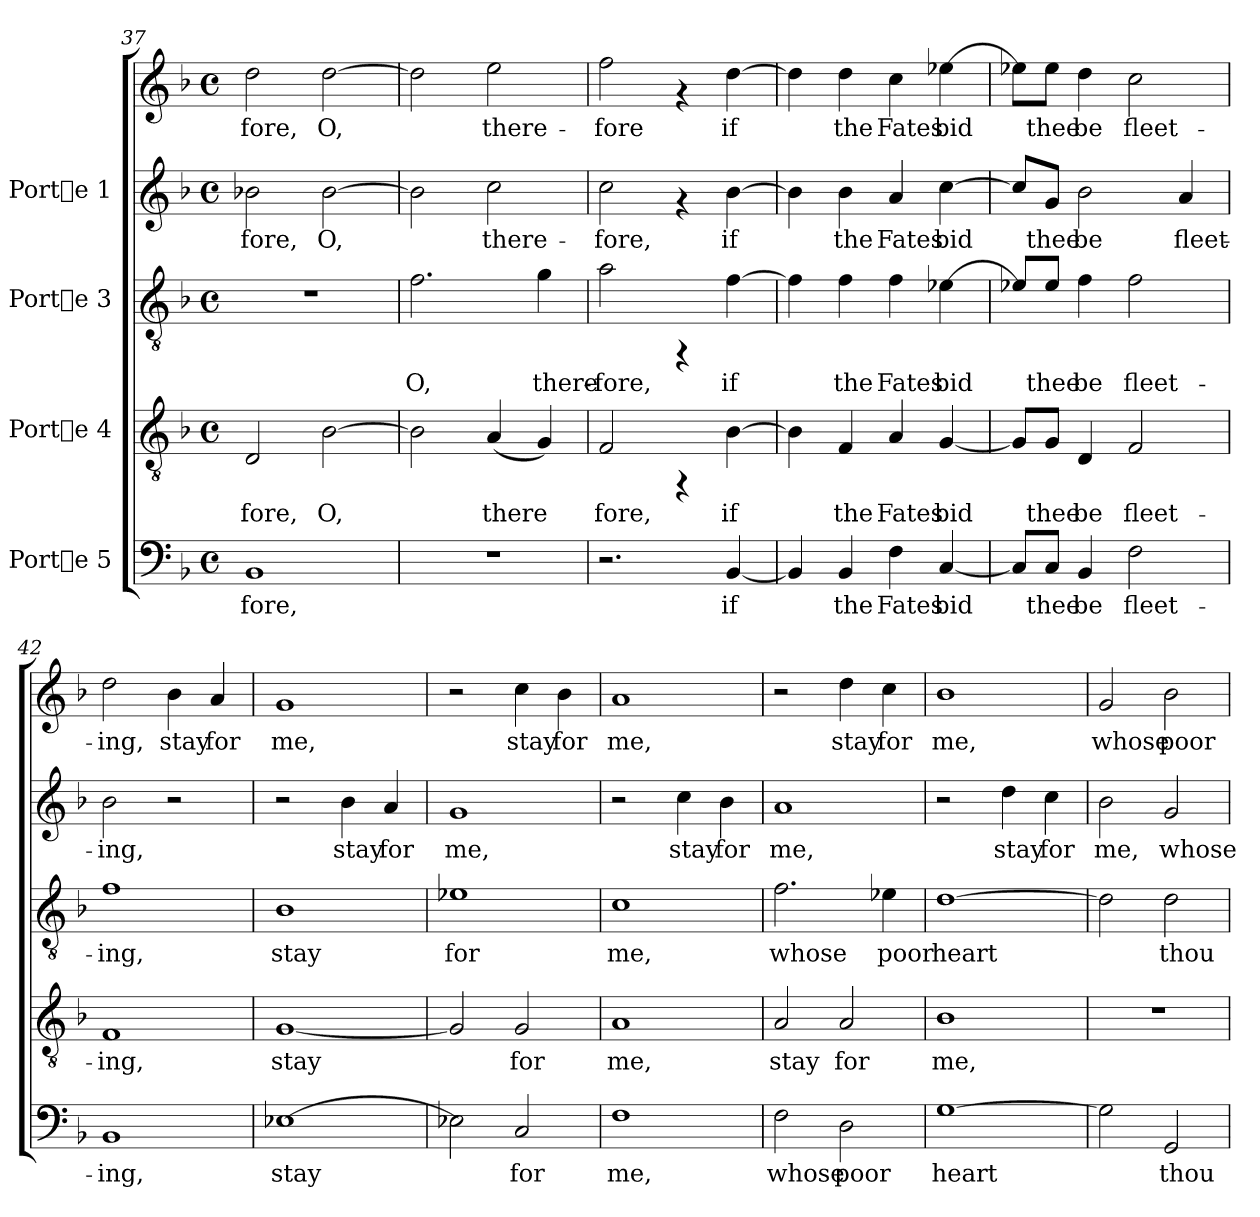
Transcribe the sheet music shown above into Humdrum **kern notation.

**kern	**text	**kern	**text	**kern	**text	**kern	**text	**kern	**text
*part4	*part4	*part3	*part3	*part2	*part2	*part1	*part1	*part1	*part1
*staff5	*staff5	*staff4	*staff4	*staff3	*staff3	*staff2	*staff2	*staff1	*staff1
*I"Porte 5	*	*I"Porte 4	*	*I"Porte 3	*	*I"Porte 1	*	*	*
*clefF4	*	*clefGv2	*	*clefGv2	*	*clefG2	*	*clefG2	*
*k[b-]	*	*k[b-]	*	*k[b-]	*	*k[b-]	*	*k[b-]	*
*F:	*	*F:	*	*F:	*	*F:	*	*F:	*
*M4/4	*	*M4/4	*	*M4/4	*	*M4/4	*	*M4/4	*
*met(c)	*	*met(c)	*	*met(c)	*	*met(c)	*	*met(c)	*
=37	=37	=37	=37	=37	=37	=37	=37	=37	=37
!	!LO:LY:b:cj	!	!LO:LY:b:cj	!	!	!	!LO:LY:b:cj	!	!LO:LY:b:cj
1BB-	-fore,	2D/	-fore,	1r	.	2b-X\	fore,	2dd\	-fore,
!	!	!	!LO:LY:b:cj	!	!	!	!LO:LY:b:cj	!	!LO:LY:b:cj
.	.	[>2B-\	O,	.	.	[>2b-\	O,	[>2dd\	O,
=38	=38	=38	=38	=38	=38	=38	=38	=38	=38
!	!	!	!LO:LY:b:cj	!	!LO:LY:b:cj	!	!LO:LY:b:cj	!	!LO:LY:b:cj
1r	.	2B-\]	.	2.f\	O,	2b-\]	-	2dd\]	.
!	!	!	!LO:LY:b:cj	!	!	!	!LO:LY:b:cj	!	!LO:LY:b:cj
.	.	(<4A/	there-	.	.	2cc\	there-	2ee\	there-
!	!	!	!LO:LY:b:cj	!	!LO:LY:b:cj	!	!	!	!
.	.	4G/)	--	4g\	there-	.	.	.	.
=39	=39	=39	=39	=39	=39	=39	=39	=39	=39
!	!	!	!LO:LY:b:cj	!	!LO:LY:b:cj	!	!LO:LY:b:cj	!	!LO:LY:b:cj
2.r	.	2F/	-fore,	2a\	-fore,	2cc\	fore,	2ff\	-fore
.	.	4rFF	.	4rFF	.	4rf	.	4rf	.
!	!LO:LY:b:cj	!	!LO:LY:b:cj	!	!LO:LY:b:cj	!	!LO:LY:b:cj	!	!LO:LY:b:cj
[<4BB-/	if	[>4B-\	if	[>4f\	if	[>4b-\	if	[>4dd\	if
!!LO:LB:g=z
=40	=40	=40	=40	=40	=40	=40	=40	=40	=40
!	!LO:LY:b:cj	!	!LO:LY:b:cj	!	!LO:LY:b:cj	!	!LO:LY:b:cj	!	!LO:LY:b:cj
4BB-/]	.	4B-\]	.	4f\]	.	4b-\]	.	4dd\]	.
!	!LO:LY:b:cj	!	!LO:LY:b:cj	!	!LO:LY:b:cj	!	!LO:LY:b:cj	!	!LO:LY:b:cj
4BB-/	the	4F/	the	4f\	the	4b-\	the	4dd\	the
!	!LO:LY:b:cj	!	!LO:LY:b:cj	!	!LO:LY:b:cj	!	!LO:LY:b:cj	!	!LO:LY:b:cj
4F\	Fates	4A/	Fates	4f\	Fates	4a/	Fates	4cc\	Fates
!	!LO:LY:b:cj	!	!LO:LY:b:cj	!	!LO:LY:b:cj	!	!LO:LY:b:cj	!	!LO:LY:b:cj
[<4C/	bid	[<4G/	bid	[>4e-X\	bid	[>4cc\	bid	[>4ee-X\	bid
=41	=41	=41	=41	=41	=41	=41	=41	=41	=41
!	!LO:LY:b:cj	!	!LO:LY:b:cj	!	!LO:LY:b:cj	!	!LO:LY:b:cj	!	!LO:LY:b:cj
8C/L]	.	8G/L]	.	8e-X/L]	.	8cc/L]	-	8ee-X\L]	.
!	!LO:LY:b:cj	!	!LO:LY:b:cj	!	!LO:LY:b:cj	!	!LO:LY:b:cj	!	!LO:LY:b:cj
8C/J	thee	8G/J	thee	8e-/J	thee	8g/J	thee	8ee-\J	thee
!	!LO:LY:b:cj	!	!LO:LY:b:cj	!	!LO:LY:b:cj	!	!LO:LY:b:cj	!	!LO:LY:b:cj
4BB-/	be	4D/	be	4f\	be	2b-\	be	4dd\	be
!	!LO:LY:b:cj	!	!LO:LY:b:cj	!	!LO:LY:b:cj	!	!	!	!LO:LY:b:cj
2F\	fleet-	2F/	fleet-	2f\	fleet-	.	.	2cc\	fleet-
!	!	!	!	!	!	!	!LO:LY:b:cj	!	!
.	.	.	.	.	.	4a/	fleet-	.	.
=42	=42	=42	=42	=42	=42	=42	=42	=42	=42
!	!LO:LY:b:cj	!	!LO:LY:b:cj	!	!LO:LY:b:cj	!	!LO:LY:b:cj	!	!LO:LY:b:cj
1BB-	-ing,	1F	-ing,	1f	-ing,	2b-\	ing,	2dd\	-ing,
!	!	!	!	!	!	!	!	!	!LO:LY:b:cj
.	.	.	.	.	.	2r	.	4b-\	stay
!	!	!	!	!	!	!	!	!	!LO:LY:b:cj
.	.	.	.	.	.	.	.	4a/	for
=43	=43	=43	=43	=43	=43	=43	=43	=43	=43
!	!LO:LY:b:cj	!	!LO:LY:b:cj	!	!LO:LY:b:cj	!	!	!	!LO:LY:b:cj
[>1E-X	stay	[<1G	stay	1B-	stay	2r	.	1g	me,
!	!	!	!	!	!	!	!LO:LY:b:cj	!	!
.	.	.	.	.	.	4b-\	stay	.	.
!	!	!	!	!	!	!	!LO:LY:b:cj	!	!
.	.	.	.	.	.	4a/	for	.	.
=44	=44	=44	=44	=44	=44	=44	=44	=44	=44
!	!LO:LY:b:cj	!	!LO:LY:b:cj	!	!LO:LY:b:cj	!	!LO:LY:b:cj	!	!
2E-X\]	.	2G/]	.	1e-X	for	1g	me,	2r	.
!	!LO:LY:b:cj	!	!LO:LY:b:cj	!	!	!	!	!	!LO:LY:b:cj
2C/	for	2G/	for	.	.	.	.	4cc\	stay
!	!	!	!	!	!	!	!	!	!LO:LY:b:cj
.	.	.	.	.	.	.	.	4b-\	for
!!LO:PB:g=z
=45	=45	=45	=45	=45	=45	=45	=45	=45	=45
!	!LO:LY:b:cj	!	!LO:LY:b:cj	!	!LO:LY:b:cj	!	!	!	!LO:LY:b:cj
1F	me,	1A	me,	1c	me,	2r	.	1a	me,
!	!	!	!	!	!	!	!LO:LY:b:cj	!	!
.	.	.	.	.	.	4cc\	stay	.	.
!	!	!	!	!	!	!	!LO:LY:b:cj	!	!
.	.	.	.	.	.	4b-\	for	.	.
=46	=46	=46	=46	=46	=46	=46	=46	=46	=46
!	!LO:LY:b:cj	!	!LO:LY:b:cj	!	!LO:LY:b:cj	!	!LO:LY:b:cj	!	!
2F\	whose	2A/	stay	2.f\	whose	1a	me,	2r	.
!	!LO:LY:b:cj	!	!LO:LY:b:cj	!	!	!	!	!	!LO:LY:b:cj
2D\	poor	2A/	for	.	.	.	.	4dd\	stay
!	!	!	!	!	!LO:LY:b:cj	!	!	!	!LO:LY:b:cj
.	.	.	.	4e-X\	poor	.	.	4cc\	for
=47	=47	=47	=47	=47	=47	=47	=47	=47	=47
!	!LO:LY:b:cj	!	!LO:LY:b:cj	!	!LO:LY:b:cj	!	!	!	!LO:LY:b:cj
[>1G	heart	1B-	me,	[>1d	heart	2r	.	1b-	me,
!	!	!	!	!	!	!	!LO:LY:b:cj	!	!
.	.	.	.	.	.	4dd\	stay	.	.
!	!	!	!	!	!	!	!LO:LY:b:cj	!	!
.	.	.	.	.	.	4cc\	for	.	.
=48	=48	=48	=48	=48	=48	=48	=48	=48	=48
!	!LO:LY:b:cj	!	!	!	!LO:LY:b:cj	!	!LO:LY:b:cj	!	!LO:LY:b:cj
2G\]	.	1r	.	2d\]	.	2b-\	me,	2g/	whose
!	!LO:LY:b:cj	!	!	!	!LO:LY:b:cj	!	!LO:LY:b:cj	!	!LO:LY:b:cj
2GG/	thou	.	.	2d\	thou	2g/	whose	2b-\	poor
=	=	=	=	=	=	=	=	=	=
*-	*-	*-	*-	*-	*-	*-	*-	*-	*-
